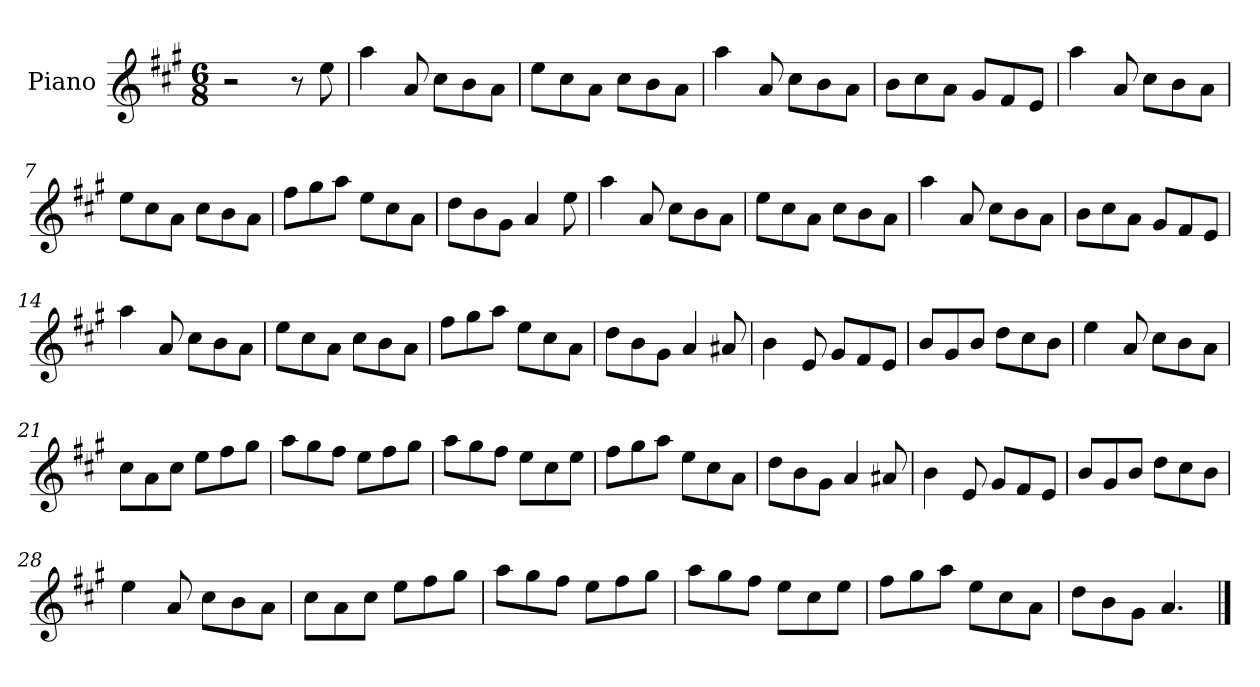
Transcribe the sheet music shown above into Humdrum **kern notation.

**kern
*part1
*staff1
*I"Piano
*I'Pno
*clefG2
*k[f#c#g#]
*M6/8
=1
2r
8r
8ee\
=2
4aa\
8a/
8cc#\L
8b\
8a\J
=3
8ee\L
8cc#\
8a\J
8cc#\L
8b\
8a\J
=4
4aa\
8a/
8cc#\L
8b\
8a\J
=5
8b\L
8cc#\
8a\J
8g#/L
8f#/
8e/J
=6
4aa\
8a/
8cc#\L
8b\
8a\J
=7
8ee\L
8cc#\
8a\J
8cc#\L
8b\
8a\J
=8
8ff#\L
8gg#\
8aa\J
8ee\L
8cc#\
8a\J
=9
8dd\L
8b\
8g#\J
4a/
8ee\
=10
4aa\
8a/
8cc#\L
8b\
8a\J
=11
8ee\L
8cc#\
8a\J
8cc#\L
8b\
8a\J
=12
4aa\
8a/
8cc#\L
8b\
8a\J
=13
8b\L
8cc#\
8a\J
8g#/L
8f#/
8e/J
=14
4aa\
8a/
8cc#\L
8b\
8a\J
=15
8ee\L
8cc#\
8a\J
8cc#\L
8b\
8a\J
=16
8ff#\L
8gg#\
8aa\J
8ee\L
8cc#\
8a\J
=17
8dd\L
8b\
8g#\J
4a/
8a#X/
=18
4b\
8e/
8g#/L
8f#/
8e/J
=19
8b/L
8g#/
8b/J
8dd\L
8cc#\
8b\J
=20
4ee\
8a/
8cc#\L
8b\
8a\J
=21
8cc#\L
8a\
8cc#\J
8ee\L
8ff#\
8gg#\J
=22
8aa\L
8gg#\
8ff#\J
8ee\L
8ff#\
8gg#\J
=23
8aa\L
8gg#\
8ff#\J
8ee\L
8cc#\
8ee\J
=24
8ff#\L
8gg#\
8aa\J
8ee\L
8cc#\
8a\J
=25
8dd\L
8b\
8g#\J
4a/
8a#X/
=26
4b\
8e/
8g#/L
8f#/
8e/J
=27
8b/L
8g#/
8b/J
8dd\L
8cc#\
8b\J
=28
4ee\
8a/
8cc#\L
8b\
8a\J
=29
8cc#\L
8a\
8cc#\J
8ee\L
8ff#\
8gg#\J
=30
8aa\L
8gg#\
8ff#\J
8ee\L
8ff#\
8gg#\J
=31
8aa\L
8gg#\
8ff#\J
8ee\L
8cc#\
8ee\J
=32
8ff#\L
8gg#\
8aa\J
8ee\L
8cc#\
8a\J
=33
8dd\L
8b\
8g#\J
4.a/
==
*-
